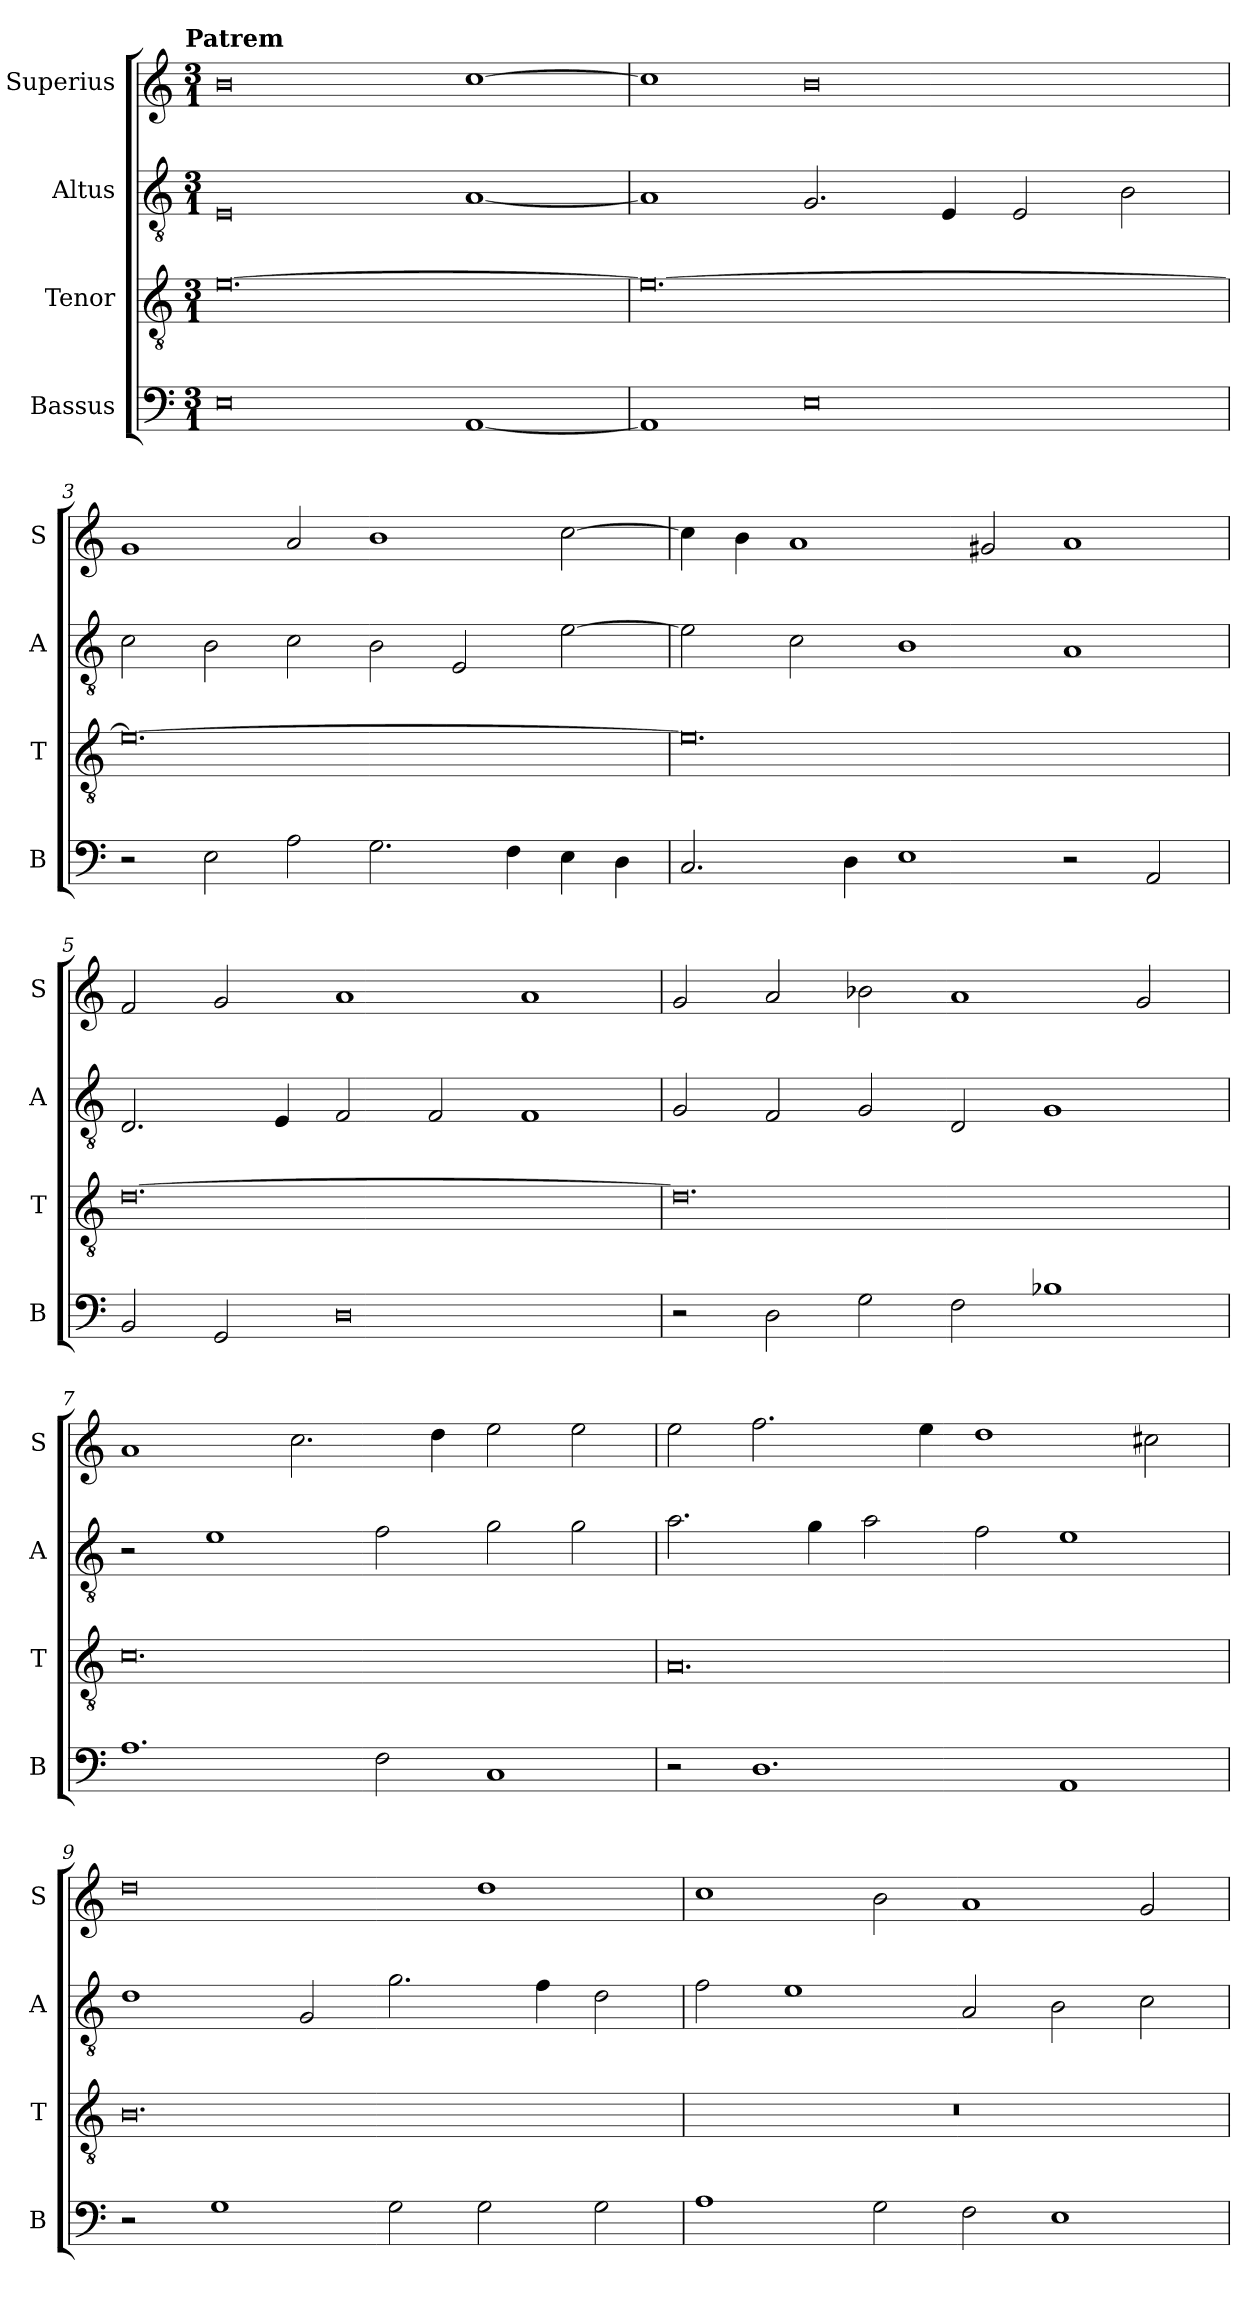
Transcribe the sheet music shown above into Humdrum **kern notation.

**kern	**kern	**kern	**kern
*part4	*part3	*part2	*part1
*staff4	*staff3	*staff2	*staff1
*I"Bassus	*I"Tenor	*I"Altus	*I"Superius
*I'B	*I'T	*I'A	*I'S
*clefF4	*clefGv2	*clefGv2	*clefG2
*k[]	*k[]	*k[]	*k[]
!!LO:TX:omd:t=Patrem
*M3/1	*M3/1	*M3/1	*M3/1
=1	=1	=1	=1
0E	[0.e	0E	0b
[1AA	.	[1A	[1cc
=2	=2	=2	=2
1AA]	0.e_	1A]	1cc]
0E	.	2.G/	0b
.	.	4E/	.
.	.	2E/	.
.	.	2B\	.
=3	=3	=3	=3
2r	0.e_	2c\	1g
2E\	.	2B\	.
2A\	.	2c\	2a/
2.G\	.	2B\	1b
.	.	2E/	.
4F\	.	.	.
4E\	.	[2e\	[2cc\
4D\	.	.	.
=4	=4	=4	=4
2.C/	0.e]	2e\]	4cc\]
.	.	.	4b\
.	.	2c\	1a
4D\	.	.	.
1E	.	1B	.
.	.	.	2g#X/
2r	.	1A	1a
2AA/	.	.	.
=5	=5	=5	=5
2BB/	[0.d	2.D/	2f/
2GG/	.	.	2g/
.	.	4E/	.
0D	.	2F/	1a
.	.	2F/	.
.	.	1F	1a
=6	=6	=6	=6
2r	0.d]	2G/	2g/
2D\	.	2F/	2a/
2G\	.	2G/	2b-X\
2F\	.	2D/	1a
1B-X	.	1G	.
.	.	.	2g/
=7	=7	=7	=7
1.A	0.c	2r	1a
.	.	1e	.
.	.	.	2.cc\
2F\	.	2f\	.
.	.	.	4dd\
1C	.	2g\	2ee\
.	.	2g\	2ee\
=8	=8	=8	=8
2r	0.A	2.a\	2ee\
1.D	.	.	2.ff\
.	.	4g\	.
.	.	2a\	.
.	.	.	4ee\
.	.	2f\	1dd
1AA	.	1e	.
.	.	.	2cc#X\
=9	=9	=9	=9
2r	0.B	1d	0dd
1G	.	.	.
.	.	2G/	.
2G\	.	2.g\	.
2G\	.	.	1dd
.	.	4f\	.
2G\	.	2d\	.
=10	=10	=10	=10
1A	0.r	2f\	1cc
.	.	1e	.
2G\	.	.	2b\
2F\	.	2A/	1a
1E	.	2B\	.
.	.	2c\	2g/
=	=	=	=
*-	*-	*-	*-
